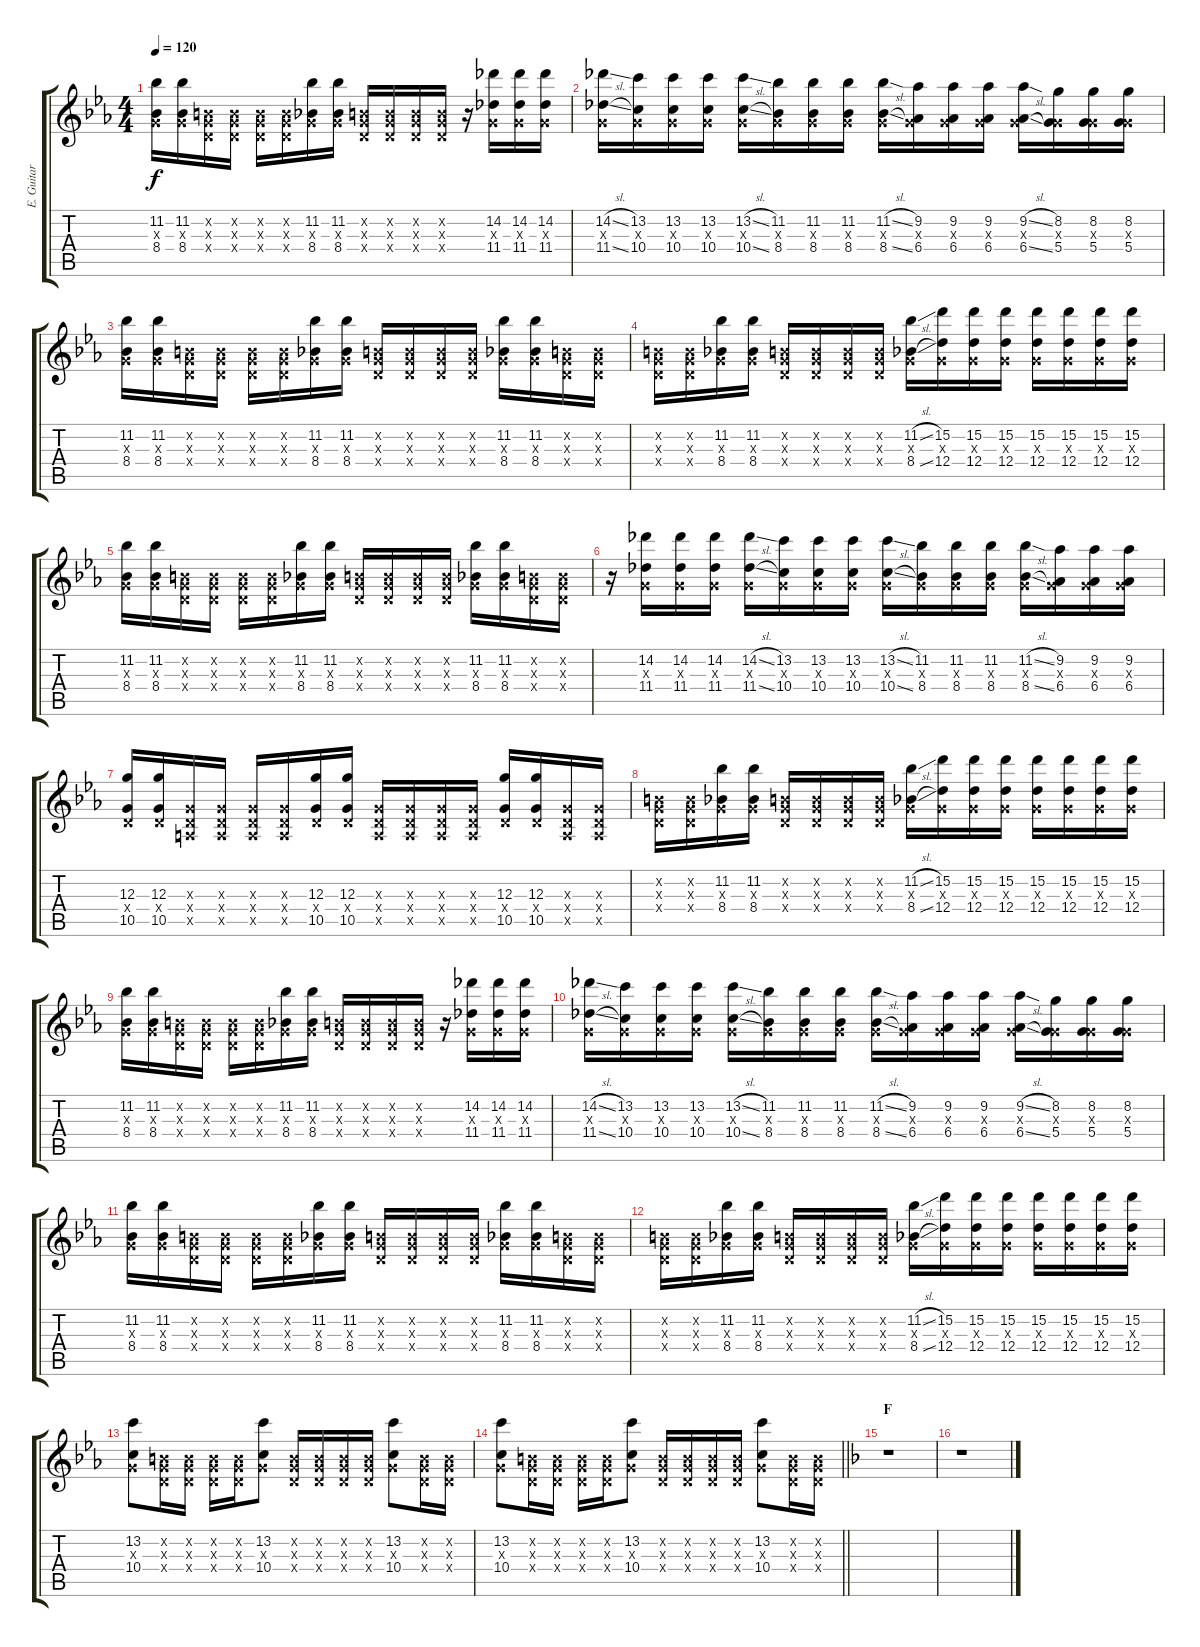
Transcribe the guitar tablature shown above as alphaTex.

\track ("E. Guitar I" "E. Guitar ") {instrument overdrivenguitar}
\staff {score tabs}
\tuning (E4 B3 G3 D3 A2 E2) {hide}
\ts (4 4)
\tempo 120
\clef g2
\ks eb
(11.2 0.3{x} 8.4).16{dy f} (11.2 0.3{x} 8.4).16 (0.2{x} 0.3{x} 0.4{x}).16 (0.2{x} 0.3{x} 0.4{x}).16 (0.2{x} 0.3{x} 0.4{x}).16 (0.2{x} 0.3{x} 0.4{x}).16 (11.2 0.3{x} 8.4).16 (11.2 0.3{x} 8.4).16 (0.2{x} 0.3{x} 0.4{x}).16 (0.2{x} 0.3{x} 0.4{x}).16 (0.2{x} 0.3{x} 0.4{x}).16 (0.2{x} 0.3{x} 0.4{x}).16 r.16 (14.2 0.3{x} 11.4).16 (14.2 0.3{x} 11.4).16 (14.2 0.3{x} 11.4).16 |
(14.2{sl} 0.3{x} 11.4{sl}).16 (13.2 0.3{x} 10.4).16 (13.2 0.3{x} 10.4).16 (13.2 0.3{x} 10.4).16 (13.2{sl} 0.3{x} 10.4{sl}).16 (11.2 0.3{x} 8.4).16 (11.2 0.3{x} 8.4).16 (11.2 0.3{x} 8.4).16 (11.2{sl} 0.3{x} 8.4{sl}).16 (9.2 0.3{x} 6.4).16 (9.2 0.3{x} 6.4).16 (9.2 0.3{x} 6.4).16 (9.2{sl} 0.3{x} 6.4{sl}).16 (8.2 0.3{x} 5.4).16 (8.2 0.3{x} 5.4).16 (8.2 0.3{x} 5.4).16 |
(11.2 0.3{x} 8.4).16 (11.2 0.3{x} 8.4).16 (0.2{x} 0.3{x} 0.4{x}).16 (0.2{x} 0.3{x} 0.4{x}).16 (0.2{x} 0.3{x} 0.4{x}).16 (0.2{x} 0.3{x} 0.4{x}).16 (11.2 0.3{x} 8.4).16 (11.2 0.3{x} 8.4).16 (0.2{x} 0.3{x} 0.4{x}).16 (0.2{x} 0.3{x} 0.4{x}).16 (0.2{x} 0.3{x} 0.4{x}).16 (0.2{x} 0.3{x} 0.4{x}).16 (11.2 0.3{x} 8.4).16 (11.2 0.3{x} 8.4).16 (0.2{x} 0.3{x} 0.4{x}).16 (0.2{x} 0.3{x} 0.4{x}).16 |
(0.2{x} 0.3{x} 0.4{x}).16 (0.2{x} 0.3{x} 0.4{x}).16 (11.2 0.3{x} 8.4).16 (11.2 0.3{x} 8.4).16 (0.2{x} 0.3{x} 0.4{x}).16 (0.2{x} 0.3{x} 0.4{x}).16 (0.2{x} 0.3{x} 0.4{x}).16 (0.2{x} 0.3{x} 0.4{x}).16 (11.2{sl} 0.3{x} 8.4{sl}).16 (15.2 0.3{x} 12.4).16 (15.2 0.3{x} 12.4).16 (15.2 0.3{x} 12.4).16 (15.2 0.3{x} 12.4).16 (15.2 0.3{x} 12.4).16 (15.2 0.3{x} 12.4).16 (15.2 0.3{x} 12.4).16 |
(11.2 0.3{x} 8.4).16 (11.2 0.3{x} 8.4).16 (0.2{x} 0.3{x} 0.4{x}).16 (0.2{x} 0.3{x} 0.4{x}).16 (0.2{x} 0.3{x} 0.4{x}).16 (0.2{x} 0.3{x} 0.4{x}).16 (11.2 0.3{x} 8.4).16 (11.2 0.3{x} 8.4).16 (0.2{x} 0.3{x} 0.4{x}).16 (0.2{x} 0.3{x} 0.4{x}).16 (0.2{x} 0.3{x} 0.4{x}).16 (0.2{x} 0.3{x} 0.4{x}).16 (11.2 0.3{x} 8.4).16 (11.2 0.3{x} 8.4).16 (0.2{x} 0.3{x} 0.4{x}).16 (0.2{x} 0.3{x} 0.4{x}).16 |
r.16 (14.2 0.3{x} 11.4).16 (14.2 0.3{x} 11.4).16 (14.2 0.3{x} 11.4).16 (14.2{sl} 0.3{x} 11.4{sl}).16 (13.2 0.3{x} 10.4).16 (13.2 0.3{x} 10.4).16 (13.2 0.3{x} 10.4).16 (13.2{sl} 0.3{x} 10.4{sl}).16 (11.2 0.3{x} 8.4).16 (11.2 0.3{x} 8.4).16 (11.2 0.3{x} 8.4).16 (11.2{sl} 0.3{x} 8.4{sl}).16 (9.2 0.3{x} 6.4).16 (9.2 0.3{x} 6.4).16 (9.2 0.3{x} 6.4).16 |
(12.3 0.4{x} 10.5).16 (12.3 0.4{x} 10.5).16 (0.3{x} 0.4{x} 0.5{x}).16 (0.3{x} 0.4{x} 0.5{x}).16 (0.3{x} 0.4{x} 0.5{x}).16 (0.3{x} 0.4{x} 0.5{x}).16 (12.3 0.4{x} 10.5).16 (12.3 0.4{x} 10.5).16 (0.3{x} 0.4{x} 0.5{x}).16 (0.3{x} 0.4{x} 0.5{x}).16 (0.3{x} 0.4{x} 0.5{x}).16 (0.3{x} 0.4{x} 0.5{x}).16 (12.3 0.4{x} 10.5).16 (12.3 0.4{x} 10.5).16 (0.3{x} 0.4{x} 0.5{x}).16 (0.3{x} 0.4{x} 0.5{x}).16 |
(0.2{x} 0.3{x} 0.4{x}).16 (0.2{x} 0.3{x} 0.4{x}).16 (11.2 0.3{x} 8.4).16 (11.2 0.3{x} 8.4).16 (0.2{x} 0.3{x} 0.4{x}).16 (0.2{x} 0.3{x} 0.4{x}).16 (0.2{x} 0.3{x} 0.4{x}).16 (0.2{x} 0.3{x} 0.4{x}).16 (11.2{sl} 0.3{x} 8.4{sl}).16 (15.2 0.3{x} 12.4).16 (15.2 0.3{x} 12.4).16 (15.2 0.3{x} 12.4).16 (15.2 0.3{x} 12.4).16 (15.2 0.3{x} 12.4).16 (15.2 0.3{x} 12.4).16 (15.2 0.3{x} 12.4).16 |
(11.2 0.3{x} 8.4).16 (11.2 0.3{x} 8.4).16 (0.2{x} 0.3{x} 0.4{x}).16 (0.2{x} 0.3{x} 0.4{x}).16 (0.2{x} 0.3{x} 0.4{x}).16 (0.2{x} 0.3{x} 0.4{x}).16 (11.2 0.3{x} 8.4).16 (11.2 0.3{x} 8.4).16 (0.2{x} 0.3{x} 0.4{x}).16 (0.2{x} 0.3{x} 0.4{x}).16 (0.2{x} 0.3{x} 0.4{x}).16 (0.2{x} 0.3{x} 0.4{x}).16 r.16 (14.2 0.3{x} 11.4).16 (14.2 0.3{x} 11.4).16 (14.2 0.3{x} 11.4).16 |
(14.2{sl} 0.3{x} 11.4{sl}).16 (13.2 0.3{x} 10.4).16 (13.2 0.3{x} 10.4).16 (13.2 0.3{x} 10.4).16 (13.2{sl} 0.3{x} 10.4{sl}).16 (11.2 0.3{x} 8.4).16 (11.2 0.3{x} 8.4).16 (11.2 0.3{x} 8.4).16 (11.2{sl} 0.3{x} 8.4{sl}).16 (9.2 0.3{x} 6.4).16 (9.2 0.3{x} 6.4).16 (9.2 0.3{x} 6.4).16 (9.2{sl} 0.3{x} 6.4{sl}).16 (8.2 0.3{x} 5.4).16 (8.2 0.3{x} 5.4).16 (8.2 0.3{x} 5.4).16 |
(11.2 0.3{x} 8.4).16 (11.2 0.3{x} 8.4).16 (0.2{x} 0.3{x} 0.4{x}).16 (0.2{x} 0.3{x} 0.4{x}).16 (0.2{x} 0.3{x} 0.4{x}).16 (0.2{x} 0.3{x} 0.4{x}).16 (11.2 0.3{x} 8.4).16 (11.2 0.3{x} 8.4).16 (0.2{x} 0.3{x} 0.4{x}).16 (0.2{x} 0.3{x} 0.4{x}).16 (0.2{x} 0.3{x} 0.4{x}).16 (0.2{x} 0.3{x} 0.4{x}).16 (11.2 0.3{x} 8.4).16 (11.2 0.3{x} 8.4).16 (0.2{x} 0.3{x} 0.4{x}).16 (0.2{x} 0.3{x} 0.4{x}).16 |
(0.2{x} 0.3{x} 0.4{x}).16 (0.2{x} 0.3{x} 0.4{x}).16 (11.2 0.3{x} 8.4).16 (11.2 0.3{x} 8.4).16 (0.2{x} 0.3{x} 0.4{x}).16 (0.2{x} 0.3{x} 0.4{x}).16 (0.2{x} 0.3{x} 0.4{x}).16 (0.2{x} 0.3{x} 0.4{x}).16 (11.2{sl} 0.3{x} 8.4{sl}).16 (15.2 0.3{x} 12.4).16 (15.2 0.3{x} 12.4).16 (15.2 0.3{x} 12.4).16 (15.2 0.3{x} 12.4).16 (15.2 0.3{x} 12.4).16 (15.2 0.3{x} 12.4).16 (15.2 0.3{x} 12.4).16 |
(13.2 0.3{x} 10.4).8 (0.2{x} 0.3{x} 0.4{x}).16 (0.2{x} 0.3{x} 0.4{x}).16 (0.2{x} 0.3{x} 0.4{x}).16 (0.2{x} 0.3{x} 0.4{x}).16 (13.2 0.3{x} 10.4).8 (0.2{x} 0.3{x} 0.4{x}).16 (0.2{x} 0.3{x} 0.4{x}).16 (0.2{x} 0.3{x} 0.4{x}).16 (0.2{x} 0.3{x} 0.4{x}).16 (13.2 0.3{x} 10.4).8 (0.2{x} 0.3{x} 0.4{x}).16 (0.2{x} 0.3{x} 0.4{x}).16 |
\barLineRight lightlight
(13.2 0.3{x} 10.4).8 (0.2{x} 0.3{x} 0.4{x}).16 (0.2{x} 0.3{x} 0.4{x}).16 (0.2{x} 0.3{x} 0.4{x}).16 (0.2{x} 0.3{x} 0.4{x}).16 (13.2 0.3{x} 10.4).8 (0.2{x} 0.3{x} 0.4{x}).16 (0.2{x} 0.3{x} 0.4{x}).16 (0.2{x} 0.3{x} 0.4{x}).16 (0.2{x} 0.3{x} 0.4{x}).16 (13.2 0.3{x} 10.4).8 (0.2{x} 0.3{x} 0.4{x}).16 (0.2{x} 0.3{x} 0.4{x}).16 |
\section ("" "F")
\ks f
r.1 |
r.1
